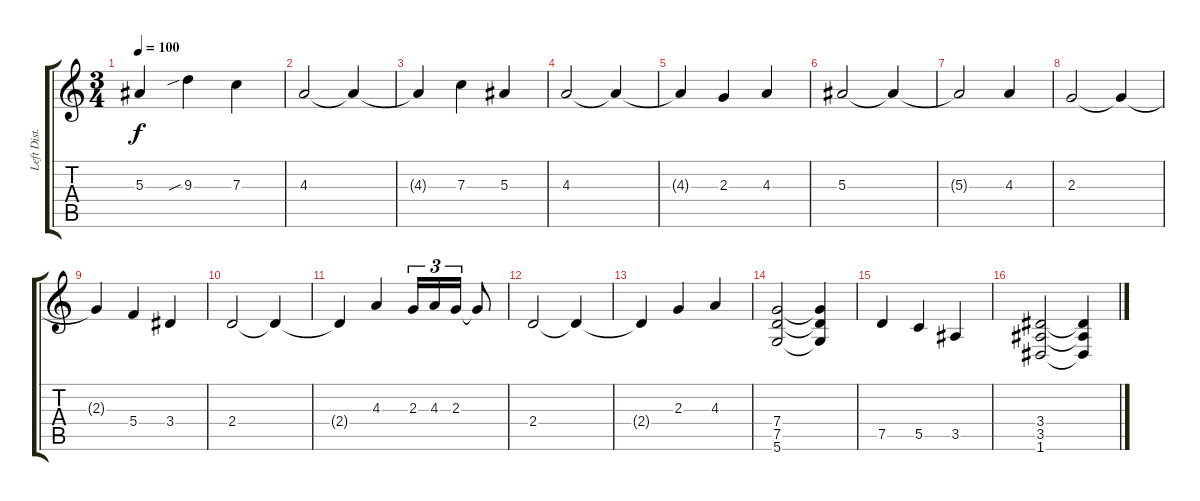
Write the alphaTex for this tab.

\track ("Left Dist. Guitar" "Left Dist.") {instrument distortionguitar}
\staff {score tabs}
\tuning (D4 A3 F3 C3 G2 D2) {hide}
\ts (3 4)
\tempo 100
\clef g2
\ks c
5.3{t}.4{dy f} 9.3{sib}.4 7.3.4 |
4.3.2 4.3{t}.4 |
4.3{t}.4 7.3.4 5.3.4 |
4.3.2 4.3{t}.4 |
4.3{t}.4 2.3.4 4.3.4 |
5.3.2 5.3{t}.4 |
5.3{t}.2 4.3.4 |
2.3.2 2.3{t}.4 |
2.3{t}.4 5.4.4 3.4.4 |
2.4.2 2.4{t}.4 |
2.4{t}.4 4.3.4 2.3.16{tu (3 2)} 4.3.16{tu (3 2)} 2.3.16{tu (3 2)} 2.3{t}.8 |
2.4.2 2.4{t}.4 |
2.4{t}.4 2.3.4 4.3.4 |
(7.4 7.5 5.6).2 (7.4{t} 7.5{t} 5.6{t}).4 |
7.5.4 5.5.4 3.5.4 |
(3.4 3.5 1.6).2 (3.4{t} 3.5{t} 1.6{t}).4
